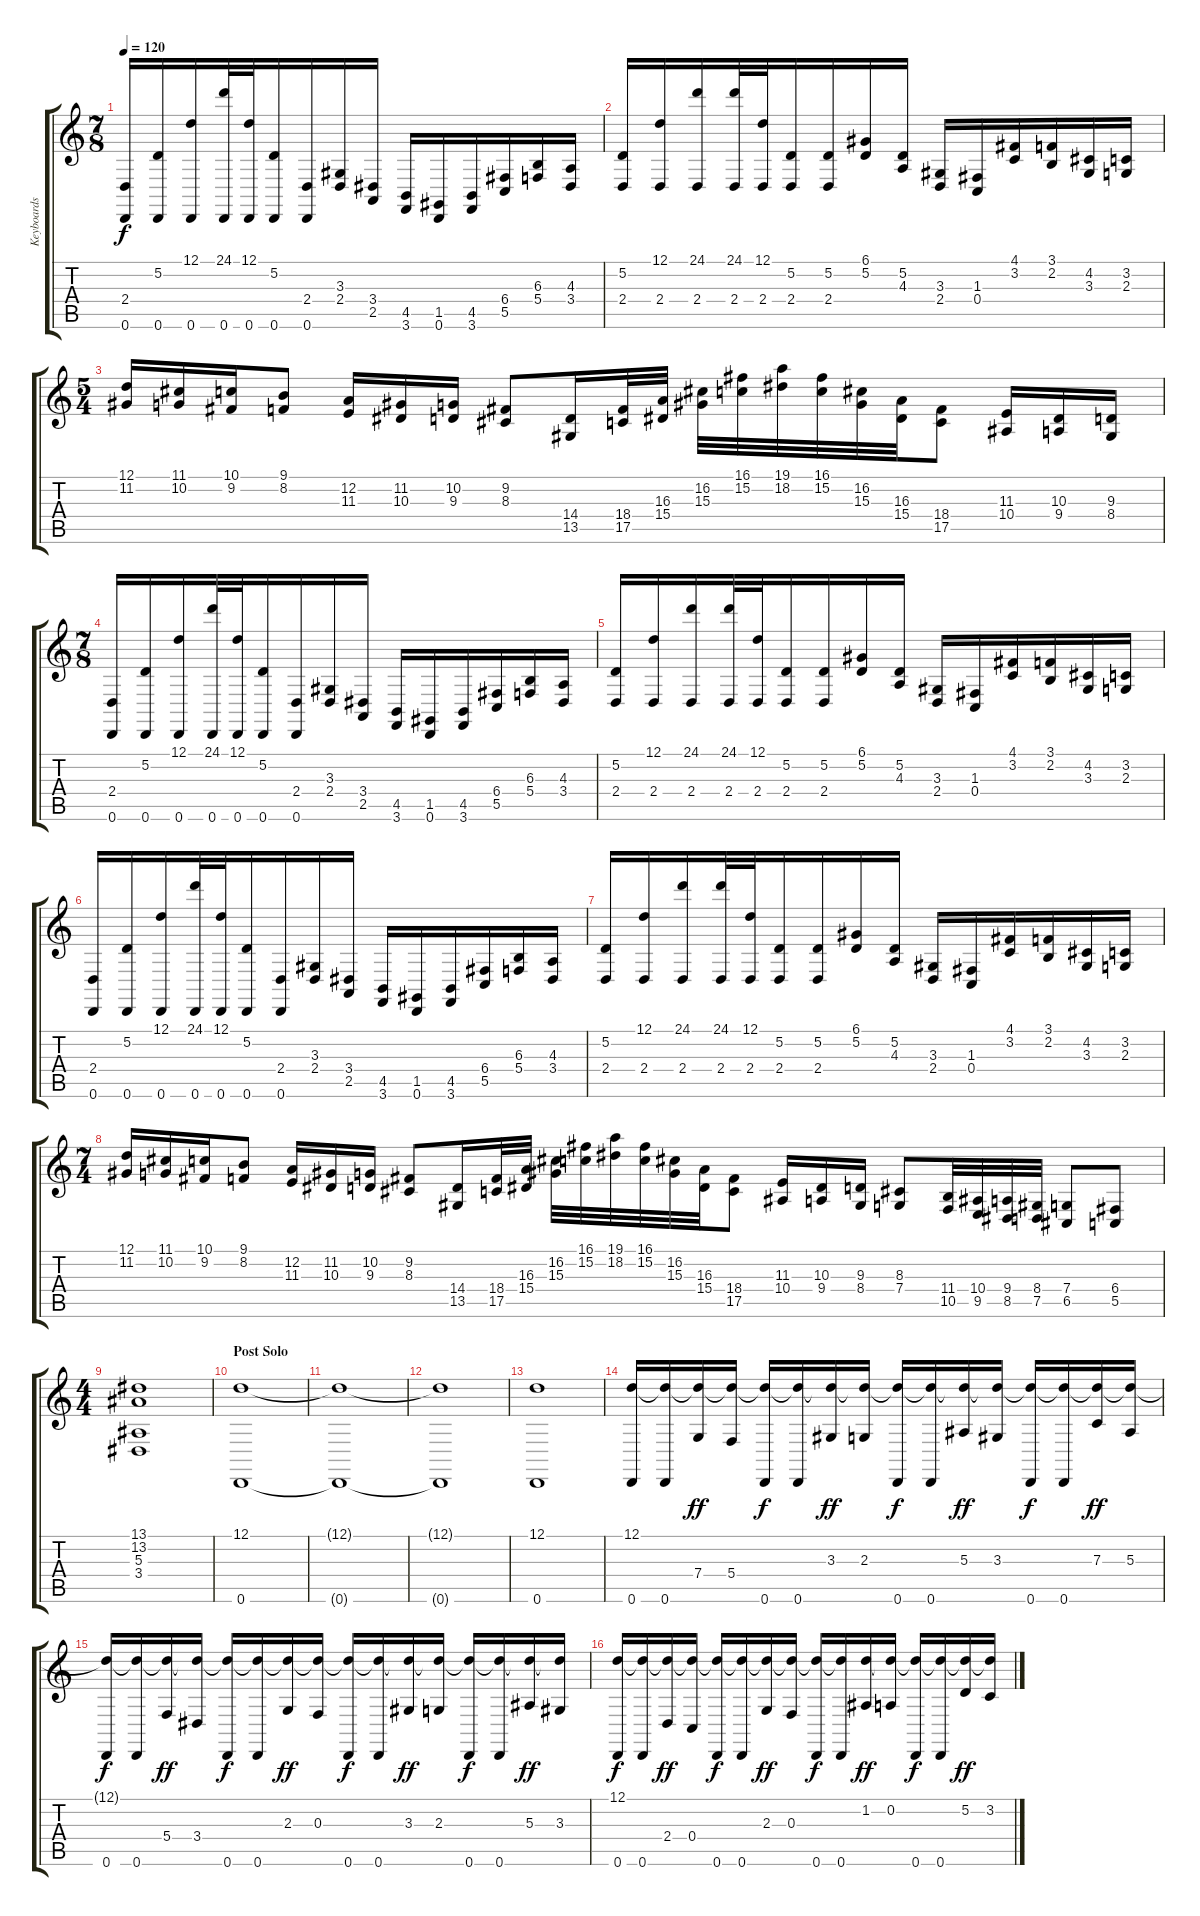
\track ("Keyboards" "Keyboards") {instrument stringensemble1}
\staff {score tabs}
\tuning (D4 A3 F3 C3 G2 D2) {hide}
\ts (7 8)
\tempo 120
\clef g2
\ks c
(2.4 0.6).16{dy f volume 13 instrument harpsichord} (5.2 0.6).16 (12.1 0.6).16 (24.1 0.6).32 (12.1 0.6).32 (5.2 0.6).16 (2.4 0.6).16 (3.3 2.4).16 (3.4 2.5).16 (4.5 3.6).16 (1.5 0.6).16 (4.5 3.6).16 (6.4 5.5).16 (6.3 5.4).16 (4.3 3.4).16 |
(5.2 2.4).16 (12.1 2.4).16 (24.1 2.4).16 (24.1 2.4).32 (12.1 2.4).32 (5.2 2.4).16 (5.2 2.4).16 (6.1 5.2).16 (5.2 4.3).16 (3.3 2.4).16 (1.3 0.4).16 (4.1 3.2).16 (3.1 2.2).16 (4.2 3.3).16 (3.2 2.3).16 |
\ts (5 4)
(12.1 11.2).16{volume 13 instrument harpsichord} (11.1 10.2).16 (10.1 9.2).16 (9.1 8.2).8 (12.2 11.3).16 (11.2 10.3).16 (10.2 9.3).16 (9.2 8.3).8 (14.4 13.5).16 (18.4 17.5).32 (16.3 15.4).32 (16.2 15.3).32 (16.1 15.2).32 (19.1 18.2).32 (16.1 15.2).32 (16.2 15.3).32 (16.3 15.4).32 (18.4 17.5).8 (11.3 10.4).16 (10.3 9.4).16 (9.3 8.4).16 |
\ts (7 8)
(2.4 0.6).16{volume 13 instrument harpsichord} (5.2 0.6).16 (12.1 0.6).16 (24.1 0.6).32 (12.1 0.6).32 (5.2 0.6).16 (2.4 0.6).16 (3.3 2.4).16 (3.4 2.5).16 (4.5 3.6).16 (1.5 0.6).16 (4.5 3.6).16 (6.4 5.5).16 (6.3 5.4).16 (4.3 3.4).16 |
(5.2 2.4).16 (12.1 2.4).16 (24.1 2.4).16 (24.1 2.4).32 (12.1 2.4).32 (5.2 2.4).16 (5.2 2.4).16 (6.1 5.2).16 (5.2 4.3).16 (3.3 2.4).16 (1.3 0.4).16 (4.1 3.2).16 (3.1 2.2).16 (4.2 3.3).16 (3.2 2.3).16 |
(2.4 0.6).16{volume 13 instrument harpsichord} (5.2 0.6).16 (12.1 0.6).16 (24.1 0.6).32 (12.1 0.6).32 (5.2 0.6).16 (2.4 0.6).16 (3.3 2.4).16 (3.4 2.5).16 (4.5 3.6).16 (1.5 0.6).16 (4.5 3.6).16 (6.4 5.5).16 (6.3 5.4).16 (4.3 3.4).16 |
(5.2 2.4).16 (12.1 2.4).16 (24.1 2.4).16 (24.1 2.4).32 (12.1 2.4).32 (5.2 2.4).16 (5.2 2.4).16 (6.1 5.2).16 (5.2 4.3).16 (3.3 2.4).16 (1.3 0.4).16 (4.1 3.2).16 (3.1 2.2).16 (4.2 3.3).16 (3.2 2.3).16 |
\ts (7 4)
(12.1 11.2).16{volume 13 instrument harpsichord} (11.1 10.2).16 (10.1 9.2).16 (9.1 8.2).8 (12.2 11.3).16 (11.2 10.3).16 (10.2 9.3).16 (9.2 8.3).8 (14.4 13.5).16 (18.4 17.5).32 (16.3 15.4).32 (16.2 15.3).32 (16.1 15.2).32 (19.1 18.2).32 (16.1 15.2).32 (16.2 15.3).32 (16.3 15.4).32 (18.4 17.5).8 (11.3 10.4).16 (10.3 9.4).16 (9.3 8.4).16 (8.3 7.4).8 (11.4 10.5).32 (10.4 9.5).32 (9.4 8.5).32 (8.4 7.5).32 (7.4 6.5).8 (6.4 5.5).8 |
\ts (4 4)
(13.1 13.2 5.3 3.4).1{volume 10 instrument stringensemble1} |
\section ("" "Post Solo")
(12.1 0.6).1 |
(12.1{t} 0.6{t}).1 |
(12.1{t} 0.6{t}).1 |
(12.1 0.6).1 |
(12.1 0.6).16{instrument stringensemble1} (12.1{t} 0.6).16 (12.1{t} 7.4).16{dy ff} (12.1{t} 5.4).16 (12.1{t} 0.6).16{dy f} (12.1{t} 0.6).16 (12.1{t} 3.3).16{dy ff} (12.1{t} 2.3).16 (12.1{t} 0.6).16{dy f} (12.1{t} 0.6).16 (12.1{t} 5.3).16{dy ff} (12.1{t} 3.3).16 (12.1{t} 0.6).16{dy f} (12.1{t} 0.6).16 (12.1{t} 7.3).16{dy ff} (12.1{t} 5.3).16 |
(12.1{t} 0.6).16{dy f} (12.1{t} 0.6).16 (12.1{t} 5.4).16{dy ff} (12.1{t} 3.4).16 (12.1{t} 0.6).16{dy f} (12.1{t} 0.6).16 (12.1{t} 2.3).16{dy ff} (12.1{t} 0.3).16 (12.1{t} 0.6).16{dy f} (12.1{t} 0.6).16 (12.1{t} 3.3).16{dy ff} (12.1{t} 2.3).16 (12.1{t} 0.6).16{dy f} (12.1{t} 0.6).16 (12.1{t} 5.3).16{dy ff} (12.1{t} 3.3).16 |
(12.1 0.6).16{dy f} (12.1{t} 0.6).16 (12.1{t} 2.4).16{dy ff} (12.1{t} 0.4).16 (12.1{t} 0.6).16{dy f} (12.1{t} 0.6).16 (12.1{t} 2.3).16{dy ff} (12.1{t} 0.3).16 (12.1{t} 0.6).16{dy f} (12.1{t} 0.6).16 (12.1{t} 1.2).16{dy ff} (12.1{t} 0.2).16 (12.1{t} 0.6).16{dy f} (12.1{t} 0.6).16 (12.1{t} 5.2).16{dy ff} (12.1{t} 3.2).16
